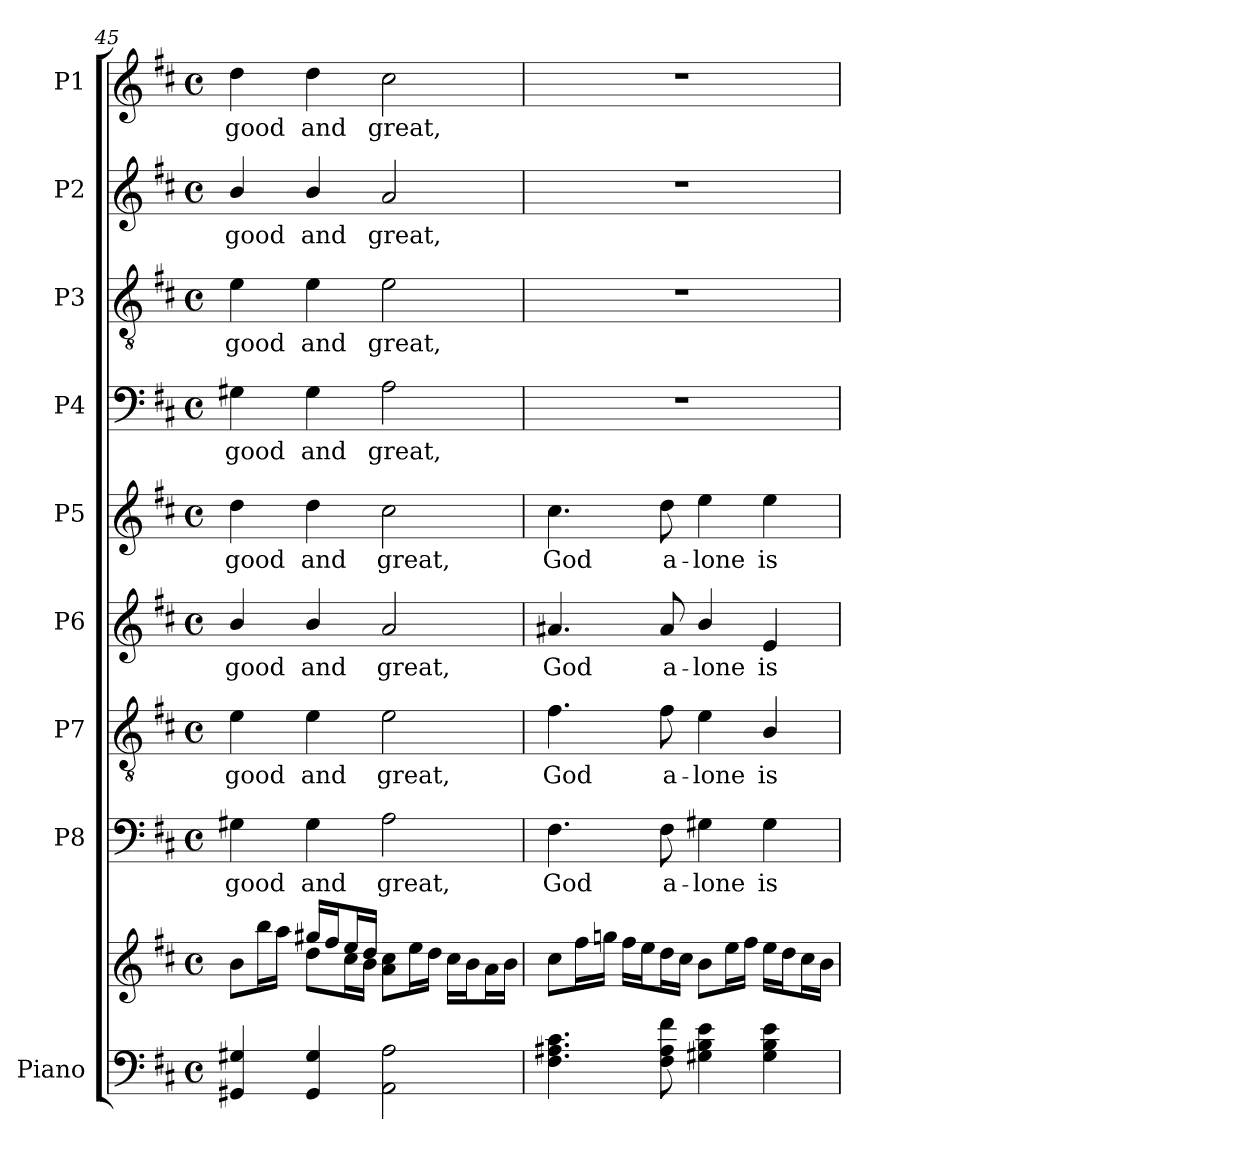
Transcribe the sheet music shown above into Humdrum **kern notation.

**kern	**kern	**kern	**text	**kern	**text	**kern	**text	**kern	**text	**kern	**text	**kern	**text	**kern	**text	**kern	**text
*part9	*part9	*part8	*part8	*part7	*part7	*part6	*part6	*part5	*part5	*part4	*part4	*part3	*part3	*part2	*part2	*part1	*part1
*staff10	*staff9	*staff8	*staff8	*staff7	*staff7	*staff6	*staff6	*staff5	*staff5	*staff4	*staff4	*staff3	*staff3	*staff2	*staff2	*staff1	*staff1
*I"Piano	*	*I"P8	*	*I"P7	*	*I"P6	*	*I"P5	*	*I"P4	*	*I"P3	*	*I"P2	*	*I"P1	*
*clefF4	*clefG2	*clefF4	*	*clefGv2	*	*clefG2	*	*clefG2	*	*clefF4	*	*clefGv2	*	*clefG2	*	*clefG2	*
*	*	*	*	*ITrd7c12	*	*	*	*	*	*	*	*ITrd7c12	*	*	*	*	*
*k[f#c#]	*k[f#c#]	*k[f#c#]	*	*k[f#c#]	*	*k[f#c#]	*	*k[f#c#]	*	*k[f#c#]	*	*k[f#c#]	*	*k[f#c#]	*	*k[f#c#]	*
*D:	*D:	*D:	*	*D:	*	*D:	*	*D:	*	*D:	*	*D:	*	*D:	*	*D:	*
*M4/4	*M4/4	*M4/4	*	*M4/4	*	*M4/4	*	*M4/4	*	*M4/4	*	*M4/4	*	*M4/4	*	*M4/4	*
*met(c)	*met(c)	*met(c)	*	*met(c)	*	*met(c)	*	*met(c)	*	*met(c)	*	*met(c)	*	*met(c)	*	*met(c)	*
=45	=45	=45	=45	=45	=45	=45	=45	=45	=45	=45	=45	=45	=45	=45	=45	=45	=45
*	*^	*	*	*	*	*	*	*	*	*	*	*	*	*	*	*	*
!	!	!	!	!LO:LY:b:color=#000000	!	!	!	!	!	!	!	!	!	!	!	!	!	!
!	!	!	!	!	!	!LO:LY:b:color=#000000	!	!	!	!	!	!	!	!	!	!	!	!
!	!	!	!	!	!	!	!	!LO:LY:b:color=#000000	!	!	!	!	!	!	!	!	!	!
!	!	!	!	!	!	!	!	!	!	!LO:LY:b:color=#000000	!	!	!	!	!	!	!	!
!	!	!	!	!	!	!	!	!	!	!	!	!LO:LY:b:color=#000000	!	!	!	!	!	!
!	!	!	!	!	!	!	!	!	!	!	!	!	!	!LO:LY:b:color=#000000	!	!	!	!
!	!	!	!	!	!	!	!	!	!	!	!	!	!	!	!	!LO:LY:b:color=#000000	!	!
!	!	!	!	!	!	!	!	!	!	!	!	!	!	!	!	!	!	!LO:LY:b:color=#000000
4GG#Xi/ 4G#Xi	8bi\L	4ryy	4G#Xi\	good	4Ei\	good	4bi/	good	4ddi\	good	4G#Xi\	good	4Ei\	good	4bi/	good	4ddi\	good
.	16bbi\L	.	.	.	.	.	.	.	.	.	.	.	.	.	.	.	.	.
.	16aai\JJ	.	.	.	.	.	.	.	.	.	.	.	.	.	.	.	.	.
!	!	!	!	!LO:LY:b:color=#000000	!	!	!	!	!	!	!	!	!	!	!	!	!	!
!	!	!	!	!	!	!LO:LY:b:color=#000000	!	!	!	!	!	!	!	!	!	!	!	!
!	!	!	!	!	!	!	!	!LO:LY:b:color=#000000	!	!	!	!	!	!	!	!	!	!
!	!	!	!	!	!	!	!	!	!	!LO:LY:b:color=#000000	!	!	!	!	!	!	!	!
!	!	!	!	!	!	!	!	!	!	!	!	!LO:LY:b:color=#000000	!	!	!	!	!	!
!	!	!	!	!	!	!	!	!	!	!	!	!	!	!LO:LY:b:color=#000000	!	!	!	!
!	!	!	!	!	!	!	!	!	!	!	!	!	!	!	!	!LO:LY:b:color=#000000	!	!
!	!	!	!	!	!	!	!	!	!	!	!	!	!	!	!	!	!	!LO:LY:b:color=#000000
4GG#i/ 4G#i	16gg#Xi/LL	8ddi\L	4G#i\	and	4Ei\	and	4bi/	and	4ddi\	and	4G#i\	and	4Ei\	and	4bi/	and	4ddi\	and
.	16ff#i/J	.	.	.	.	.	.	.	.	.	.	.	.	.	.	.	.	.
.	16eei/L	16cc#i\L	.	.	.	.	.	.	.	.	.	.	.	.	.	.	.	.
.	16ddi/JJ	16bi\JJ	.	.	.	.	.	.	.	.	.	.	.	.	.	.	.	.
!	!	!	!	!LO:LY:b:color=#000000	!	!	!	!	!	!	!	!	!	!	!	!	!	!
!	!	!	!	!	!	!LO:LY:b:color=#000000	!	!	!	!	!	!	!	!	!	!	!	!
!	!	!	!	!	!	!	!	!LO:LY:b:color=#000000	!	!	!	!	!	!	!	!	!	!
!	!	!	!	!	!	!	!	!	!	!LO:LY:b:color=#000000	!	!	!	!	!	!	!	!
!	!	!	!	!	!	!	!	!	!	!	!	!LO:LY:b:color=#000000	!	!	!	!	!	!
!	!	!	!	!	!	!	!	!	!	!	!	!	!	!LO:LY:b:color=#000000	!	!	!	!
!	!	!	!	!	!	!	!	!	!	!	!	!	!	!	!	!LO:LY:b:color=#000000	!	!
!	!	!	!	!	!	!	!	!	!	!	!	!	!	!	!	!	!	!LO:LY:b:color=#000000
2AAi\ 2Ai	8ai\ 8cc#i\L	2ryy	2Ai\	great,	2Ei\	great,	2ai/	great,	2cc#i\	great,	2Ai\	great,	2Ei\	great,	2ai/	great,	2cc#i\	great,
.	16eei\L	.	.	.	.	.	.	.	.	.	.	.	.	.	.	.	.	.
.	16ddi\JJ	.	.	.	.	.	.	.	.	.	.	.	.	.	.	.	.	.
.	16cc#i\LL	.	.	.	.	.	.	.	.	.	.	.	.	.	.	.	.	.
.	16bi\J	.	.	.	.	.	.	.	.	.	.	.	.	.	.	.	.	.
.	16ai\L	.	.	.	.	.	.	.	.	.	.	.	.	.	.	.	.	.
.	16bi\JJ	.	.	.	.	.	.	.	.	.	.	.	.	.	.	.	.	.
*	*v	*v	*	*	*	*	*	*	*	*	*	*	*	*	*	*	*	*
!!LO:PB:g=z
=46	=46	=46	=46	=46	=46	=46	=46	=46	=46	=46	=46	=46	=46	=46	=46	=46	=46
!	!	!	!LO:LY:b:color=#000000	!	!	!	!	!	!	!	!	!	!	!	!	!	!
!	!	!	!	!	!LO:LY:b:color=#000000	!	!	!	!	!	!	!	!	!	!	!	!
!	!	!	!	!	!	!	!LO:LY:b:color=#000000	!	!	!	!	!	!	!	!	!	!
!	!	!	!	!	!	!	!	!	!LO:LY:b:color=#000000	!	!	!	!	!	!	!	!
4.F#i\ 4.A#Xi 4.c#i	8cc#i\L	4.F#i\	God	4.F#i\	God	4.a#Xi/	God	4.cc#i\	God	1r	.	1r	.	1r	.	1r	.
.	16ff#i\L	.	.	.	.	.	.	.	.	.	.	.	.	.	.	.	.
.	16ggni\JJ	.	.	.	.	.	.	.	.	.	.	.	.	.	.	.	.
.	16ff#i\LL	.	.	.	.	.	.	.	.	.	.	.	.	.	.	.	.
.	16eei\J	.	.	.	.	.	.	.	.	.	.	.	.	.	.	.	.
!	!	!	!LO:LY:b:color=#000000	!	!	!	!	!	!	!	!	!	!	!	!	!	!
!	!	!	!	!	!LO:LY:b:color=#000000	!	!	!	!	!	!	!	!	!	!	!	!
!	!	!	!	!	!	!	!LO:LY:b:color=#000000	!	!	!	!	!	!	!	!	!	!
!	!	!	!	!	!	!	!	!	!LO:LY:b:color=#000000	!	!	!	!	!	!	!	!
8F#i\ 8A#i 8f#i	16ddi\L	8F#i\	a-	8F#i\	a-	8a#i/	a-	8ddi\	a-	.	.	.	.	.	.	.	.
.	16cc#i\JJ	.	.	.	.	.	.	.	.	.	.	.	.	.	.	.	.
!	!	!	!LO:LY:b:color=#000000	!	!	!	!	!	!	!	!	!	!	!	!	!	!
!	!	!	!	!	!LO:LY:b:color=#000000	!	!	!	!	!	!	!	!	!	!	!	!
!	!	!	!	!	!	!	!LO:LY:b:color=#000000	!	!	!	!	!	!	!	!	!	!
!	!	!	!	!	!	!	!	!	!LO:LY:b:color=#000000	!	!	!	!	!	!	!	!
4G#Xi\ 4Bi 4ei	8bi\L	4G#Xi\	-lone	4Ei\	-lone	4bi/	-lone	4eei\	-lone	.	.	.	.	.	.	.	.
.	16eei\L	.	.	.	.	.	.	.	.	.	.	.	.	.	.	.	.
.	16ff#i\JJ	.	.	.	.	.	.	.	.	.	.	.	.	.	.	.	.
!	!	!	!LO:LY:b:color=#000000	!	!	!	!	!	!	!	!	!	!	!	!	!	!
!	!	!	!	!	!LO:LY:b:color=#000000	!	!	!	!	!	!	!	!	!	!	!	!
!	!	!	!	!	!	!	!LO:LY:b:color=#000000	!	!	!	!	!	!	!	!	!	!
!	!	!	!	!	!	!	!	!	!LO:LY:b:color=#000000	!	!	!	!	!	!	!	!
4G#i\ 4Bi 4ei	16eei\LL	4G#i\	is	4BBi/	is	4ei/	is	4eei\	is	.	.	.	.	.	.	.	.
.	16ddi\J	.	.	.	.	.	.	.	.	.	.	.	.	.	.	.	.
.	16cc#i\L	.	.	.	.	.	.	.	.	.	.	.	.	.	.	.	.
.	16bi\JJ	.	.	.	.	.	.	.	.	.	.	.	.	.	.	.	.
=	=	=	=	=	=	=	=	=	=	=	=	=	=	=	=	=	=
*-	*-	*-	*-	*-	*-	*-	*-	*-	*-	*-	*-	*-	*-	*-	*-	*-	*-
